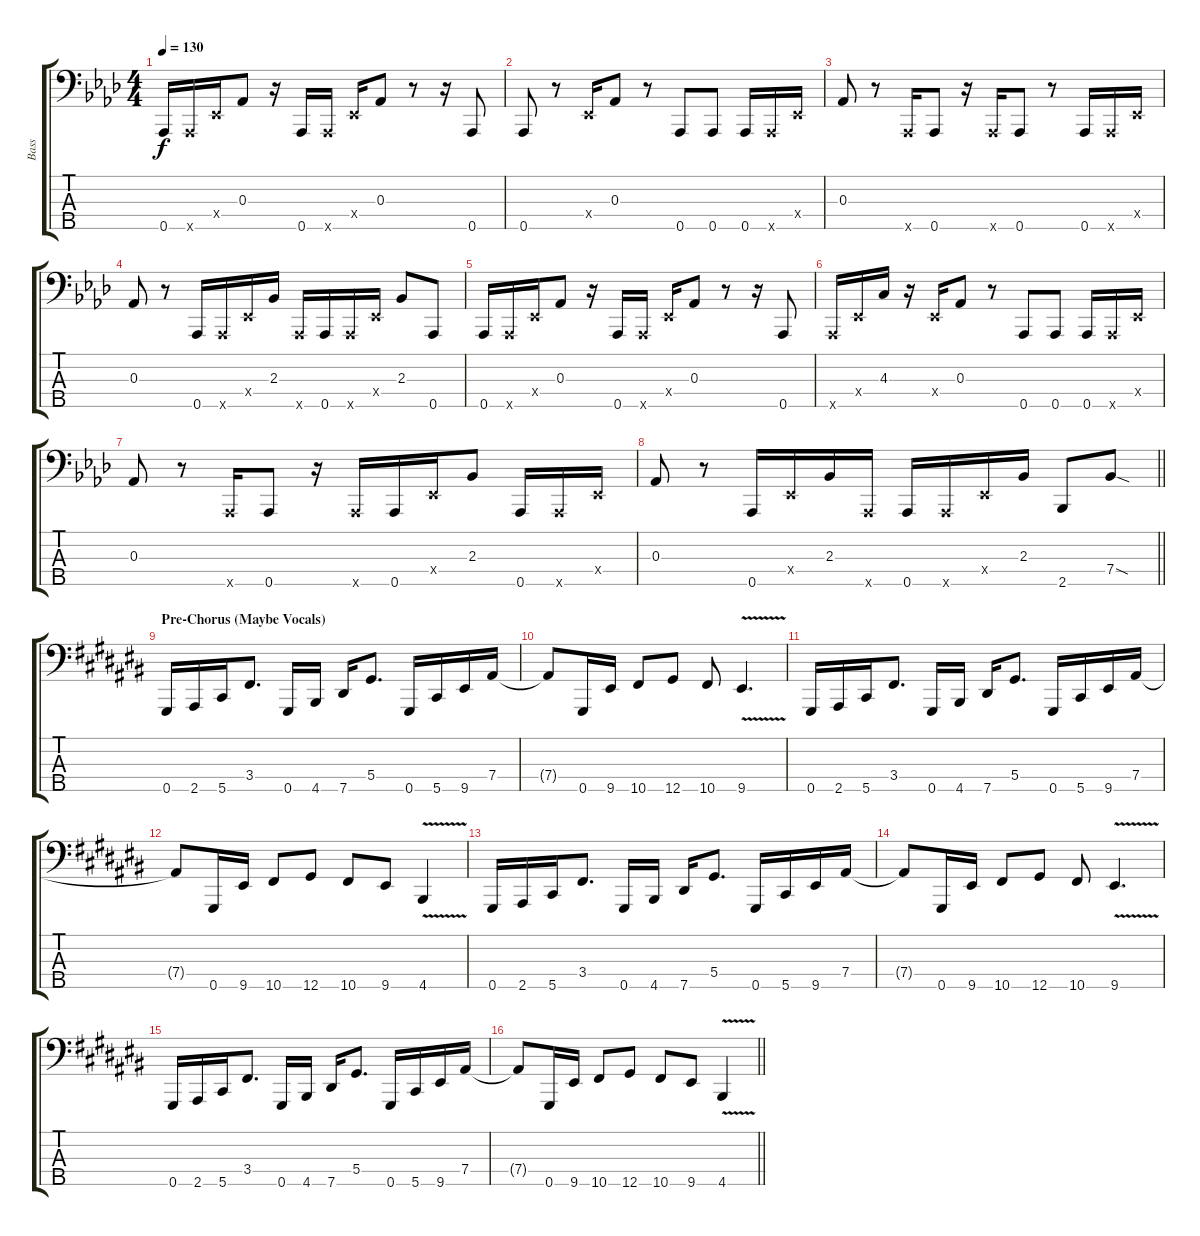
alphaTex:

\track ("Bass" "Bass") {instrument electricbasspick}
\staff {score tabs}
\tuning (Gb2 Db2 Ab1 Eb1 Ab0) {hide}
\ts (4 4)
\tempo 130
\clef f4
\ks fminor
0.5.16{dy f instrument slapbass1} 0.5{x}.16 0.4{x}.16 0.3.8 r.16 0.5.16 0.5{x}.16 0.4{x}.16 0.3.8 r.8 r.16 0.5.8 |
0.5.8 r.8 0.4{x}.16 0.3.8 r.8 0.5.8 0.5.8 0.5.16 0.5{x}.16 0.4{x}.16 |
0.3.8 r.8 0.5{x}.16 0.5.8 r.16 0.5{x}.16 0.5.8 r.8 0.5.16 0.5{x}.16 0.4{x}.16 |
0.3.8 r.8 0.5.16 0.5{x}.16 0.4{x}.16 2.3.16 0.5{x}.16 0.5.16 0.5{x}.16 0.4{x}.16 2.3.8 0.5.8 |
0.5.16 0.5{x}.16 0.4{x}.16 0.3.8 r.16 0.5.16 0.5{x}.16 0.4{x}.16 0.3.8 r.8 r.16 0.5.8 |
0.5{x}.16 0.4{x}.16 4.3.16 r.16 0.4{x}.16 0.3.8 r.8 0.5.8 0.5.8 0.5.16 0.5{x}.16 0.4{x}.16 |
0.3.8 r.8 0.5{x}.16 0.5.8 r.16 0.5{x}.16 0.5.16 0.4{x}.16 2.3.8 0.5.16 0.5{x}.16 0.4{x}.16 |
\barLineRight lightlight
0.3.8 r.8 0.5.16 0.4{x}.16 2.3.16 0.5{x}.16 0.5.16 0.5{x}.16 0.4{x}.16 2.3.16 2.5.8 7.4{sod}.8 |
\section ("" "Pre-Chorus (Maybe Vocals)")
\ks a#minor
0.5.16{instrument electricbasspick} 2.5.16 5.5.16 3.4.8{d} 0.5.16 4.5.16 7.5.16 5.4.8{d} 0.5.16 5.5.16 9.5.16 7.4.16 |
7.4{t}.8 0.5.16 9.5.16 10.5.8 12.5.8 10.5.8 9.5{v}.4{d} |
0.5.16 2.5.16 5.5.16 3.4.8{d} 0.5.16 4.5.16 7.5.16 5.4.8{d} 0.5.16 5.5.16 9.5.16 7.4.16 |
7.4{t}.8 0.5.16 9.5.16 10.5.8 12.5.8 10.5.8 9.5.8 4.5{v}.4 |
0.5.16{instrument electricbasspick} 2.5.16 5.5.16 3.4.8{d} 0.5.16 4.5.16 7.5.16 5.4.8{d} 0.5.16 5.5.16 9.5.16 7.4.16 |
7.4{t}.8 0.5.16 9.5.16 10.5.8 12.5.8 10.5.8 9.5{v}.4{d} |
0.5.16 2.5.16 5.5.16 3.4.8{d} 0.5.16 4.5.16 7.5.16 5.4.8{d} 0.5.16 5.5.16 9.5.16 7.4.16 |
\barLineRight lightlight
7.4{t}.8 0.5.16 9.5.16 10.5.8 12.5.8 10.5.8 9.5.8 4.5{v}.4
